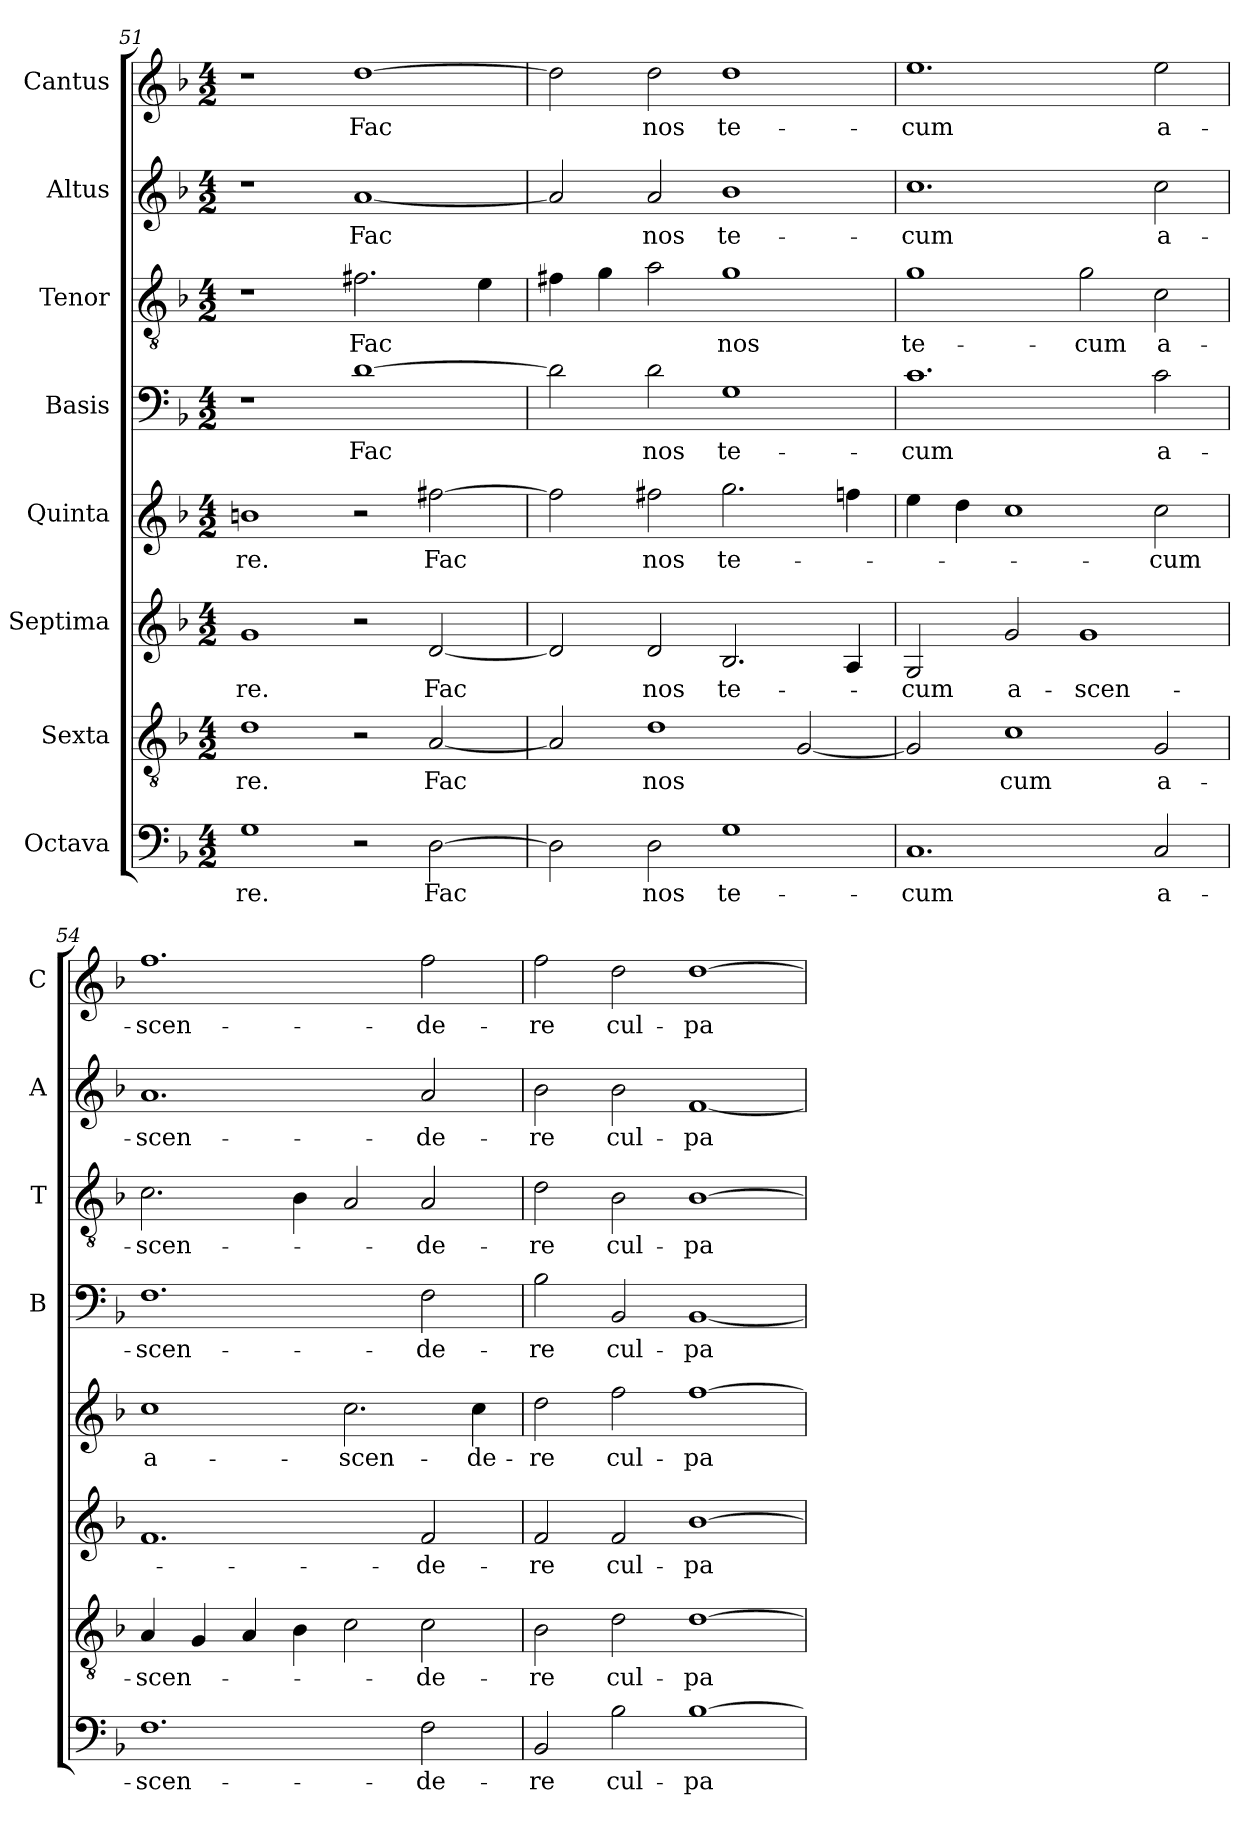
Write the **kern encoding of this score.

**kern	**text	**kern	**text	**kern	**text	**kern	**text	**kern	**text	**kern	**text	**kern	**text	**kern	**text
*part8	*part8	*part7	*part7	*part6	*part6	*part5	*part5	*part4	*part4	*part3	*part3	*part2	*part2	*part1	*part1
*staff8	*staff8	*staff7	*staff7	*staff6	*staff6	*staff5	*staff5	*staff4	*staff4	*staff3	*staff3	*staff2	*staff2	*staff1	*staff1
*I"Octava	*	*I"Sexta	*	*I"Septima	*	*I"Quinta	*	*I"Basis	*	*I"Tenor	*	*I"Altus	*	*I"Cantus	*
*	*	*	*	*	*	*	*	*I'B	*	*I'T	*	*I'A	*	*I'C	*
*clefF4	*	*clefGv2	*	*clefG2	*	*clefG2	*	*clefF4	*	*clefGv2	*	*clefG2	*	*clefG2	*
*k[b-]	*	*k[b-]	*	*k[b-]	*	*k[b-]	*	*k[b-]	*	*k[b-]	*	*k[b-]	*	*k[b-]	*
*F:	*	*F:	*	*F:	*	*F:	*	*F:	*	*F:	*	*F:	*	*F:	*
*M4/2	*	*M4/2	*	*M4/2	*	*M4/2	*	*M4/2	*	*M4/2	*	*M4/2	*	*M4/2	*
=51	=51	=51	=51	=51	=51	=51	=51	=51	=51	=51	=51	=51	=51	=51	=51
!	!LO:LY:b	!	!LO:LY:b	!	!LO:LY:b	!	!LO:LY:b	!	!	!	!	!	!	!	!
1G	-re.	1d	-re.	1g	-re.	1bn	-re.	1r	.	1r	.	1r	.	1r	.
!	!	!	!	!	!	!	!	!	!LO:LY:b	!	!LO:LY:b	!	!LO:LY:b	!	!LO:LY:b
2r	.	2r	.	2r	.	2r	.	[1d	Fac	2.f#X\	Fac	[1a	Fac	[1dd	Fac
!	!LO:LY:b	!	!LO:LY:b	!	!LO:LY:b	!	!LO:LY:b	!	!	!	!	!	!	!	!
[2D\	Fac	[2A/	Fac	[2d/	Fac	[2ff#X\	Fac	.	.	.	.	.	.	.	.
.	.	.	.	.	.	.	.	.	.	4e\	.	.	.	.	.
=52	=52	=52	=52	=52	=52	=52	=52	=52	=52	=52	=52	=52	=52	=52	=52
2D\]	.	2A/]	.	2d/]	.	2ff#\]	.	2d\]	.	4f#X\	.	2a/]	.	2dd\]	.
.	.	.	.	.	.	.	.	.	.	4g\	.	.	.	.	.
!	!LO:LY:b	!	!LO:LY:b	!	!LO:LY:b	!	!LO:LY:b	!	!LO:LY:b	!	!	!	!LO:LY:b	!	!LO:LY:b
2D\	nos	1d	nos	2d/	nos	2ff#X\	nos	2d\	nos	2a\	.	2a/	nos	2dd\	nos
!	!LO:LY:b	!	!	!	!LO:LY:b	!	!LO:LY:b	!	!LO:LY:b	!	!LO:LY:b	!	!LO:LY:b	!	!LO:LY:b
1G	te-	.	.	2.B-/	te-	2.gg\	te-	1G	te-	1g	nos	1b-	te-	1dd	te-
.	.	[2G/	.	.	.	.	.	.	.	.	.	.	.	.	.
.	.	.	.	4A/	.	4ffn\	.	.	.	.	.	.	.	.	.
!!LO:PB:g=z
=53	=53	=53	=53	=53	=53	=53	=53	=53	=53	=53	=53	=53	=53	=53	=53
!	!LO:LY:b	!	!	!	!LO:LY:b	!	!	!	!LO:LY:b	!	!LO:LY:b	!	!LO:LY:b	!	!LO:LY:b
1.C	-cum	2G/]	.	2G/	-cum	4ee\	.	1.c	-cum	1g	te-	1.cc	-cum	1.ee	-cum
.	.	.	.	.	.	4dd\	.	.	.	.	.	.	.	.	.
!	!	!	!LO:LY:b	!	!LO:LY:b	!	!	!	!	!	!	!	!	!	!
.	.	1c	cum	2g/	a-	1cc	.	.	.	.	.	.	.	.	.
!	!	!	!	!	!LO:LY:b	!	!	!	!	!	!LO:LY:b	!	!	!	!
.	.	.	.	1g	-scen-	.	.	.	.	2g\	-cum	.	.	.	.
!	!LO:LY:b	!	!LO:LY:b	!	!	!	!LO:LY:b	!	!LO:LY:b	!	!LO:LY:b	!	!LO:LY:b	!	!LO:LY:b
2C/	a-	2G/	a-	.	.	2cc\	-cum	2c\	a-	2c\	a-	2cc\	a-	2ee\	a-
=54	=54	=54	=54	=54	=54	=54	=54	=54	=54	=54	=54	=54	=54	=54	=54
!	!LO:LY:b	!	!LO:LY:b	!	!	!	!LO:LY:b	!	!LO:LY:b	!	!LO:LY:b	!	!LO:LY:b	!	!LO:LY:b
1.F	-scen-	4A/	-scen-	1.f	.	1cc	a-	1.F	-scen-	2.c\	-scen-	1.a	-scen-	1.ff	-scen-
.	.	4G/	.	.	.	.	.	.	.	.	.	.	.	.	.
.	.	4A/	.	.	.	.	.	.	.	.	.	.	.	.	.
.	.	4B-\	.	.	.	.	.	.	.	4B-\	.	.	.	.	.
!	!	!	!	!	!	!	!LO:LY:b	!	!	!	!	!	!	!	!
.	.	2c\	.	.	.	2.cc\	-scen-	.	.	2A/	.	.	.	.	.
!	!LO:LY:b	!	!LO:LY:b	!	!LO:LY:b	!	!	!	!LO:LY:b	!	!LO:LY:b	!	!LO:LY:b	!	!LO:LY:b
2F\	-de-	2c\	-de-	2f/	-de-	.	.	2F\	-de-	2A/	-de-	2a/	-de-	2ff\	-de-
!	!	!	!	!	!	!	!LO:LY:b	!	!	!	!	!	!	!	!
.	.	.	.	.	.	4cc\	-de-	.	.	.	.	.	.	.	.
=55	=55	=55	=55	=55	=55	=55	=55	=55	=55	=55	=55	=55	=55	=55	=55
!	!LO:LY:b	!	!LO:LY:b	!	!LO:LY:b	!	!LO:LY:b	!	!LO:LY:b	!	!LO:LY:b	!	!LO:LY:b	!	!LO:LY:b
2BB-/	-re	2B-\	-re	2f/	-re	2dd\	-re	2B-\	-re	2d\	-re	2b-\	-re	2ff\	-re
!	!LO:LY:b	!	!LO:LY:b	!	!LO:LY:b	!	!LO:LY:b	!	!LO:LY:b	!	!LO:LY:b	!	!LO:LY:b	!	!LO:LY:b
2B-\	cul-	2d\	cul-	2f/	cul-	2ff\	cul-	2BB-/	cul-	2B-\	cul-	2b-\	cul-	2dd\	cul-
!	!LO:LY:b	!	!LO:LY:b	!	!LO:LY:b	!	!LO:LY:b	!	!LO:LY:b	!	!LO:LY:b	!	!LO:LY:b	!	!LO:LY:b
[1B-	-pa-	[1d	-pa-	[1b-	-pa-	[1ff	-pa-	[1BB-	-pa-	[1B-	-pa-	[1f	-pa-	[1dd	-pa-
=	=	=	=	=	=	=	=	=	=	=	=	=	=	=	=
*-	*-	*-	*-	*-	*-	*-	*-	*-	*-	*-	*-	*-	*-	*-	*-
